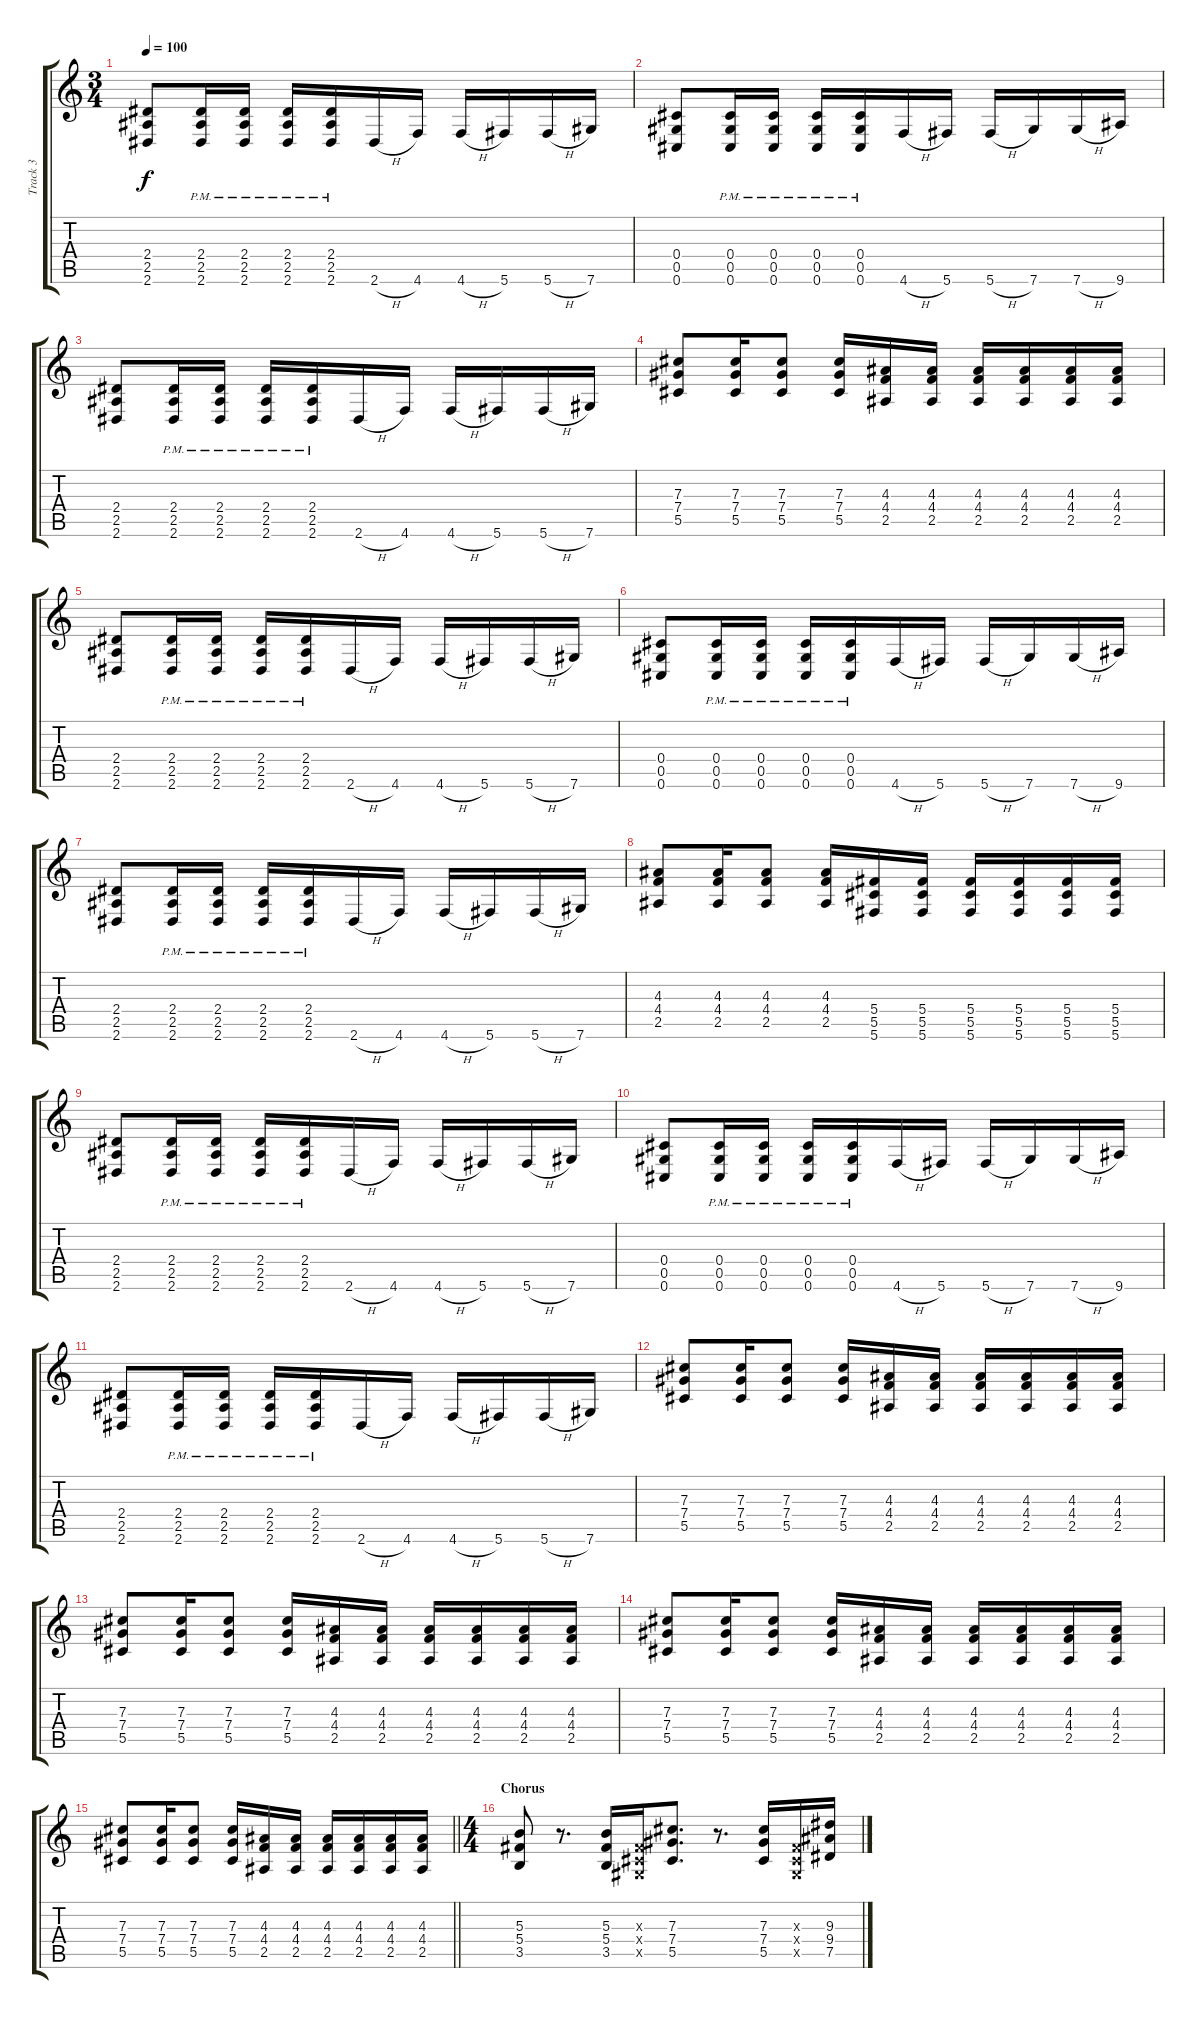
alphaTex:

\track ("Track 3" "Track 3") {instrument overdrivenguitar}
\staff {score tabs}
\tuning (Eb4 Bb3 Gb3 Db3 Ab2 Db2) {hide}
\ts (3 4)
\tempo 100
\clef g2
\ks c
(2.4 2.5 2.6).8{dy f} (2.4{pm} 2.5{pm} 2.6{pm}).16 (2.4{pm} 2.5{pm} 2.6{pm}).16 (2.4{pm} 2.5{pm} 2.6{pm}).16 (2.4{pm} 2.5{pm} 2.6{pm}).16 2.6{h}.16 4.6.16 4.6{h}.16 5.6.16 5.6{h}.16 7.6.16 |
(0.4 0.5 0.6).8 (0.4{pm} 0.5{pm} 0.6{pm}).16 (0.4{pm} 0.5{pm} 0.6{pm}).16 (0.4{pm} 0.5{pm} 0.6{pm}).16 (0.4{pm} 0.5{pm} 0.6{pm}).16 4.6{h}.16 5.6.16 5.6{h}.16 7.6.16 7.6{h}.16 9.6.16 |
(2.4 2.5 2.6).8 (2.4{pm} 2.5{pm} 2.6{pm}).16 (2.4{pm} 2.5{pm} 2.6{pm}).16 (2.4{pm} 2.5{pm} 2.6{pm}).16 (2.4{pm} 2.5{pm} 2.6{pm}).16 2.6{h}.16 4.6.16 4.6{h}.16 5.6.16 5.6{h}.16 7.6.16 |
(7.3 7.4 5.5).8 (7.3 7.4 5.5).16 (7.3 7.4 5.5).8 (7.3 7.4 5.5).16 (4.3 4.4 2.5).16 (4.3 4.4 2.5).16 (4.3 4.4 2.5).16 (4.3 4.4 2.5).16 (4.3 4.4 2.5).16 (4.3 4.4 2.5).16 |
(2.4 2.5 2.6).8 (2.4{pm} 2.5{pm} 2.6{pm}).16 (2.4{pm} 2.5{pm} 2.6{pm}).16 (2.4{pm} 2.5{pm} 2.6{pm}).16 (2.4{pm} 2.5{pm} 2.6{pm}).16 2.6{h}.16 4.6.16 4.6{h}.16 5.6.16 5.6{h}.16 7.6.16 |
(0.4 0.5 0.6).8 (0.4{pm} 0.5{pm} 0.6{pm}).16 (0.4{pm} 0.5{pm} 0.6{pm}).16 (0.4{pm} 0.5{pm} 0.6{pm}).16 (0.4{pm} 0.5{pm} 0.6{pm}).16 4.6{h}.16 5.6.16 5.6{h}.16 7.6.16 7.6{h}.16 9.6.16 |
(2.4 2.5 2.6).8 (2.4{pm} 2.5{pm} 2.6{pm}).16 (2.4{pm} 2.5{pm} 2.6{pm}).16 (2.4{pm} 2.5{pm} 2.6{pm}).16 (2.4{pm} 2.5{pm} 2.6{pm}).16 2.6{h}.16 4.6.16 4.6{h}.16 5.6.16 5.6{h}.16 7.6.16 |
(4.3 4.4 2.5).8 (4.3 4.4 2.5).16 (4.3 4.4 2.5).8 (4.3 4.4 2.5).16 (5.4 5.5 5.6).16 (5.4 5.5 5.6).16 (5.4 5.5 5.6).16 (5.4 5.5 5.6).16 (5.4 5.5 5.6).16 (5.4 5.5 5.6).16 |
(2.4 2.5 2.6).8 (2.4{pm} 2.5{pm} 2.6{pm}).16 (2.4{pm} 2.5{pm} 2.6{pm}).16 (2.4{pm} 2.5{pm} 2.6{pm}).16 (2.4{pm} 2.5{pm} 2.6{pm}).16 2.6{h}.16 4.6.16 4.6{h}.16 5.6.16 5.6{h}.16 7.6.16 |
(0.4 0.5 0.6).8 (0.4{pm} 0.5{pm} 0.6{pm}).16 (0.4{pm} 0.5{pm} 0.6{pm}).16 (0.4{pm} 0.5{pm} 0.6{pm}).16 (0.4{pm} 0.5{pm} 0.6{pm}).16 4.6{h}.16 5.6.16 5.6{h}.16 7.6.16 7.6{h}.16 9.6.16 |
(2.4 2.5 2.6).8 (2.4{pm} 2.5{pm} 2.6{pm}).16 (2.4{pm} 2.5{pm} 2.6{pm}).16 (2.4{pm} 2.5{pm} 2.6{pm}).16 (2.4{pm} 2.5{pm} 2.6{pm}).16 2.6{h}.16 4.6.16 4.6{h}.16 5.6.16 5.6{h}.16 7.6.16 |
(7.3 7.4 5.5).8 (7.3 7.4 5.5).16 (7.3 7.4 5.5).8 (7.3 7.4 5.5).16 (4.3 4.4 2.5).16 (4.3 4.4 2.5).16 (4.3 4.4 2.5).16 (4.3 4.4 2.5).16 (4.3 4.4 2.5).16 (4.3 4.4 2.5).16 |
(7.3 7.4 5.5).8 (7.3 7.4 5.5).16 (7.3 7.4 5.5).8 (7.3 7.4 5.5).16 (4.3 4.4 2.5).16 (4.3 4.4 2.5).16 (4.3 4.4 2.5).16 (4.3 4.4 2.5).16 (4.3 4.4 2.5).16 (4.3 4.4 2.5).16 |
(7.3 7.4 5.5).8 (7.3 7.4 5.5).16 (7.3 7.4 5.5).8 (7.3 7.4 5.5).16 (4.3 4.4 2.5).16 (4.3 4.4 2.5).16 (4.3 4.4 2.5).16 (4.3 4.4 2.5).16 (4.3 4.4 2.5).16 (4.3 4.4 2.5).16 |
\barLineRight lightlight
(7.3 7.4 5.5).8 (7.3 7.4 5.5).16 (7.3 7.4 5.5).8 (7.3 7.4 5.5).16 (4.3 4.4 2.5).16 (4.3 4.4 2.5).16 (4.3 4.4 2.5).16 (4.3 4.4 2.5).16 (4.3 4.4 2.5).16 (4.3 4.4 2.5).16 |
\ts (4 4)
\section ("" "Chorus")
(5.3 5.4 3.5).8 r.8{d} (5.3 5.4 3.5).16 (0.3{x} 0.4{x} 0.5{x}).16 (7.3 7.4 5.5).8{d} r.8{d} (7.3 7.4 5.5).16 (0.3{x} 0.4{x} 0.5{x}).16 (9.3 9.4 7.5).16
